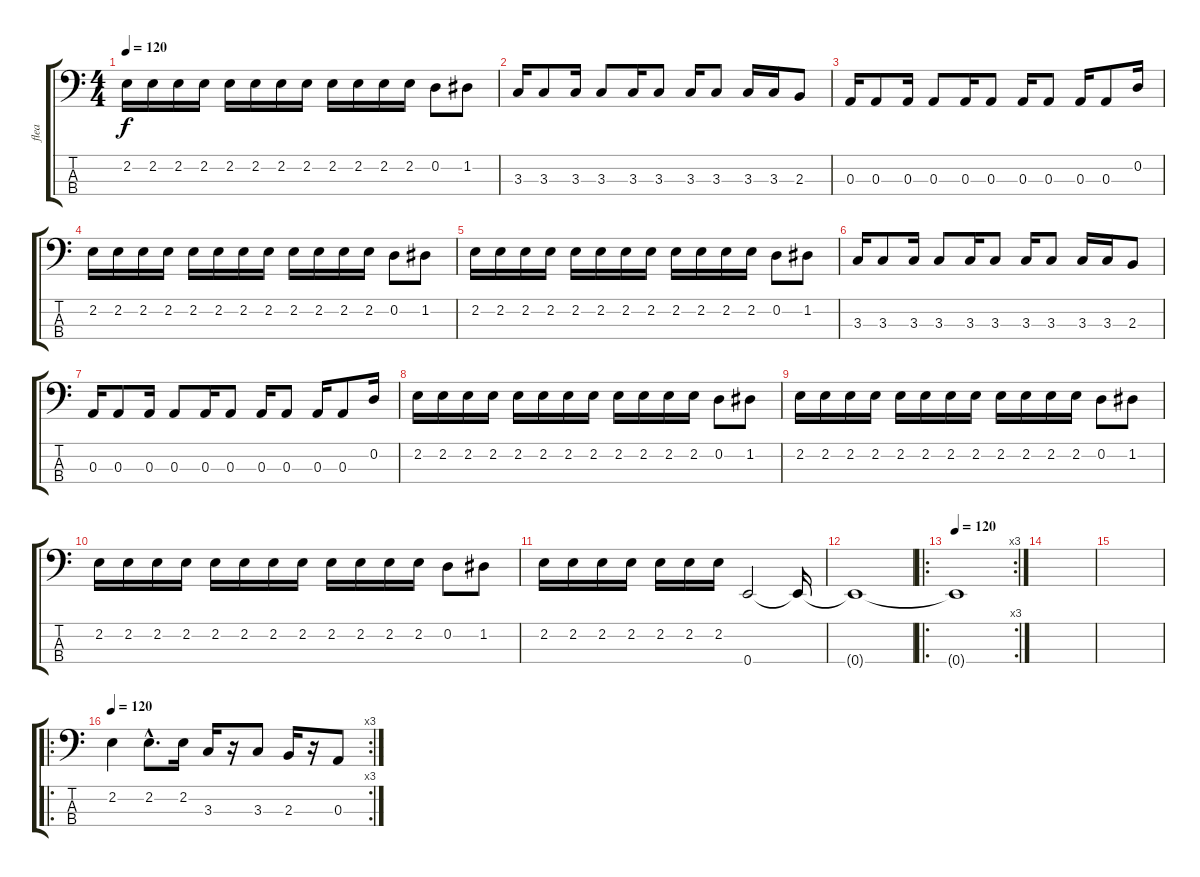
\track ("flea" "flea") {instrument electricbassfinger}
\staff {score tabs}
\tuning (G2 D2 A1 E1) {hide}
\ts (4 4)
\tempo 120
\clef f4
\ks c
2.2.16{dy f} 2.2.16 2.2.16 2.2.16 2.2.16 2.2.16 2.2.16 2.2.16 2.2.16 2.2.16 2.2.16 2.2.16 0.2.8 1.2.8 |
3.3.16 3.3.8 3.3.16 3.3.8 3.3.16 3.3.8 3.3.16 3.3.8 3.3.16 3.3.16 2.3.8 |
0.3.16 0.3.8 0.3.16 0.3.8 0.3.16 0.3.8 0.3.16 0.3.8 0.3.16 0.3.8 0.2.16 |
2.2.16{volume 16} 2.2.16 2.2.16 2.2.16 2.2.16 2.2.16 2.2.16 2.2.16 2.2.16 2.2.16 2.2.16 2.2.16 0.2.8 1.2.8 |
2.2.16 2.2.16 2.2.16 2.2.16 2.2.16 2.2.16 2.2.16 2.2.16 2.2.16 2.2.16 2.2.16 2.2.16 0.2.8 1.2.8 |
3.3.16 3.3.8 3.3.16 3.3.8 3.3.16 3.3.8 3.3.16 3.3.8 3.3.16 3.3.16 2.3.8 |
0.3.16 0.3.8 0.3.16 0.3.8 0.3.16 0.3.8 0.3.16 0.3.8 0.3.16 0.3.8 0.2.16 |
2.2.16{volume 16} 2.2.16 2.2.16 2.2.16 2.2.16 2.2.16 2.2.16 2.2.16 2.2.16 2.2.16 2.2.16 2.2.16 0.2.8 1.2.8 |
2.2.16 2.2.16 2.2.16 2.2.16 2.2.16 2.2.16 2.2.16 2.2.16 2.2.16 2.2.16 2.2.16 2.2.16 0.2.8 1.2.8 |
2.2.16 2.2.16 2.2.16 2.2.16 2.2.16 2.2.16 2.2.16 2.2.16 2.2.16 2.2.16 2.2.16 2.2.16 0.2.8 1.2.8 |
2.2.16 2.2.16 2.2.16 2.2.16 2.2.16 2.2.16 2.2.16 0.4.2 0.4{t}.16 |
0.4{t}.1 |
\ro
\rc 3
\tempo 120
0.4{t}.1 |
|
|
\ro
\rc 3
\tempo 120
2.2.4 2.2{hac}.8{d} 2.2.16 3.3.16 r.16 3.3.8 2.3.16 r.16 0.3.8
